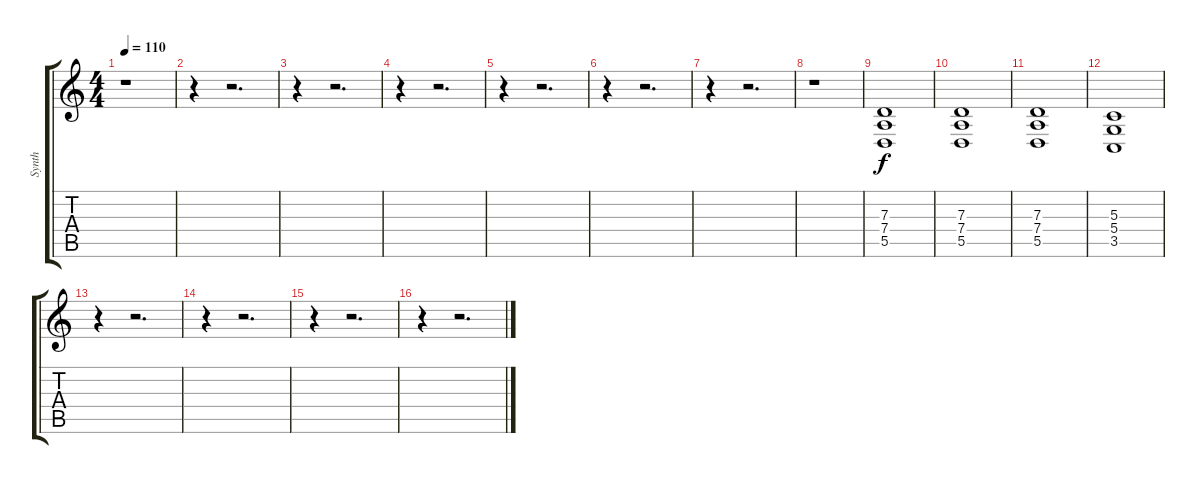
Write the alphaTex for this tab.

\track ("Synth" "Synth") {instrument pad8sweep}
\staff {score tabs}
\tuning (E4 B3 G3 D3 A2 E2) {hide}
\ts (4 4)
\tempo 110
\clef g2
\ks c
r.1{dy f instrument pad8sweep} |
r.4 r.2{d} |
r.4 r.2{d} |
r.4 r.2{d} |
r.4 r.2{d} |
r.4 r.2{d} |
r.4 r.2{d} |
r.1 |
(7.3 7.4 5.5).1 |
(7.3 7.4 5.5).1 |
(7.3 7.4 5.5).1 |
(5.3 5.4 3.5).1 |
r.4 r.2{d} |
r.4 r.2{d} |
r.4 r.2{d} |
r.4 r.2{d}
